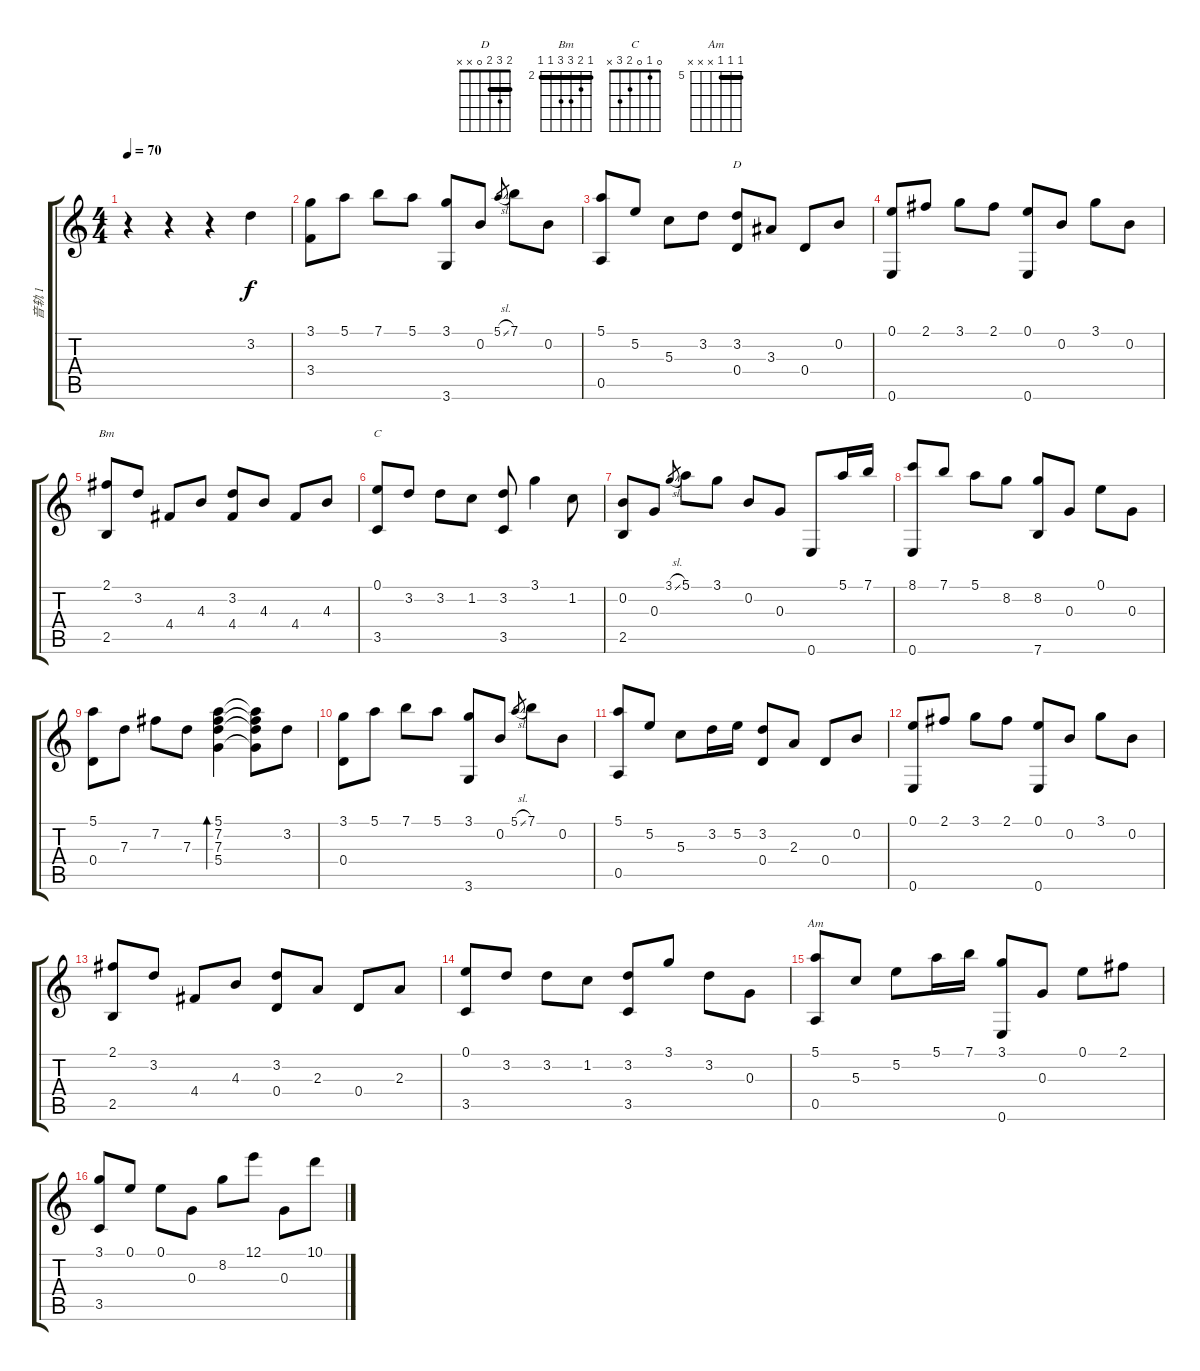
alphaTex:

\track ("音轨 1" "音轨 1") {instrument acousticguitarnylon}
\staff {score tabs}
\tuning (E4 B3 G3 D3 A2 E2) {hide}
\chord ("D" 2 3 2 0 x x) {barre 2}
\chord ("Bm" 2 3 4 4 2 2) {firstfret 2 barre 2}
\chord ("C" 0 1 0 2 3 x)
\chord ("Am" 5 5 5 x x x) {firstfret 5 barre 5}
\ts (4 4)
\tempo 70
\clef g2
\ks c
r.4{dy f instrument acousticguitarnylon} r.4 r.4 3.2.4 |
(3.1 3.4).8 5.1.8 7.1.8 5.1.8 (3.1 3.6).8 0.2.8 5.1{sl}.8{gr} 7.1.8 0.2.8 |
(5.1 0.5).8 5.2.8 5.3.8 3.2.8 (3.2 0.4).8{ch "D"} 3.3.8 0.4.8 0.2.8 |
(0.1 0.6).8 2.1.8 3.1.8 2.1.8 (0.1 0.6).8 0.2.8 3.1.8 0.2.8 |
(2.1 2.5).8{ch "Bm"} 3.2.8 4.4.8 4.3.8 (3.2 4.4).8 4.3.8 4.4.8 4.3.8 |
(0.1 3.5).8{ch "C"} 3.2.8 3.2.8 1.2.8 (3.2 3.5).8 3.1.4 1.2.8 |
(0.2 2.5).8 0.3.8 3.1{sl}.8{gr} 5.1.8 3.1.8 0.2.8 0.3.8 0.6.8 5.1.16 7.1.16 |
(8.1 0.6).8 7.1.8 5.1.8 8.2.8 (8.2 7.6).8 0.3.8 0.1.8 0.3.8 |
(5.1 0.4).8 7.3.8 7.2.8 7.3.8 (5.1 7.2 7.3 5.4).4{bd 120} (5.1{t} 7.2{t} 7.3{t} 5.4{t}).8 3.2.8 |
(3.1 0.4).8 5.1.8 7.1.8 5.1.8 (3.1 3.6).8 0.2.8 5.1{sl}.8{gr} 7.1.8 0.2.8 |
(5.1 0.5).8 5.2.8 5.3.8 3.2.16 5.2.16 (3.2 0.4).8 2.3.8 0.4.8 0.2.8 |
(0.1 0.6).8 2.1.8 3.1.8 2.1.8 (0.1 0.6).8 0.2.8 3.1.8 0.2.8 |
(2.1 2.5).8 3.2.8 4.4.8 4.3.8 (3.2 0.4).8 2.3.8 0.4.8 2.3.8 |
(0.1 3.5).8 3.2.8 3.2.8 1.2.8 (3.2 3.5).8 3.1.8 3.2.8 0.3.8 |
(5.1 0.5).8{ch "Am"} 5.3.8 5.2.8 5.1.16 7.1.16 (3.1 0.6).8 0.3.8 0.1.8 2.1.8 |
(3.1 3.5).8 0.1.8 0.1.8 0.3.8 8.2.8 12.1.8 0.3.8 10.1.8
